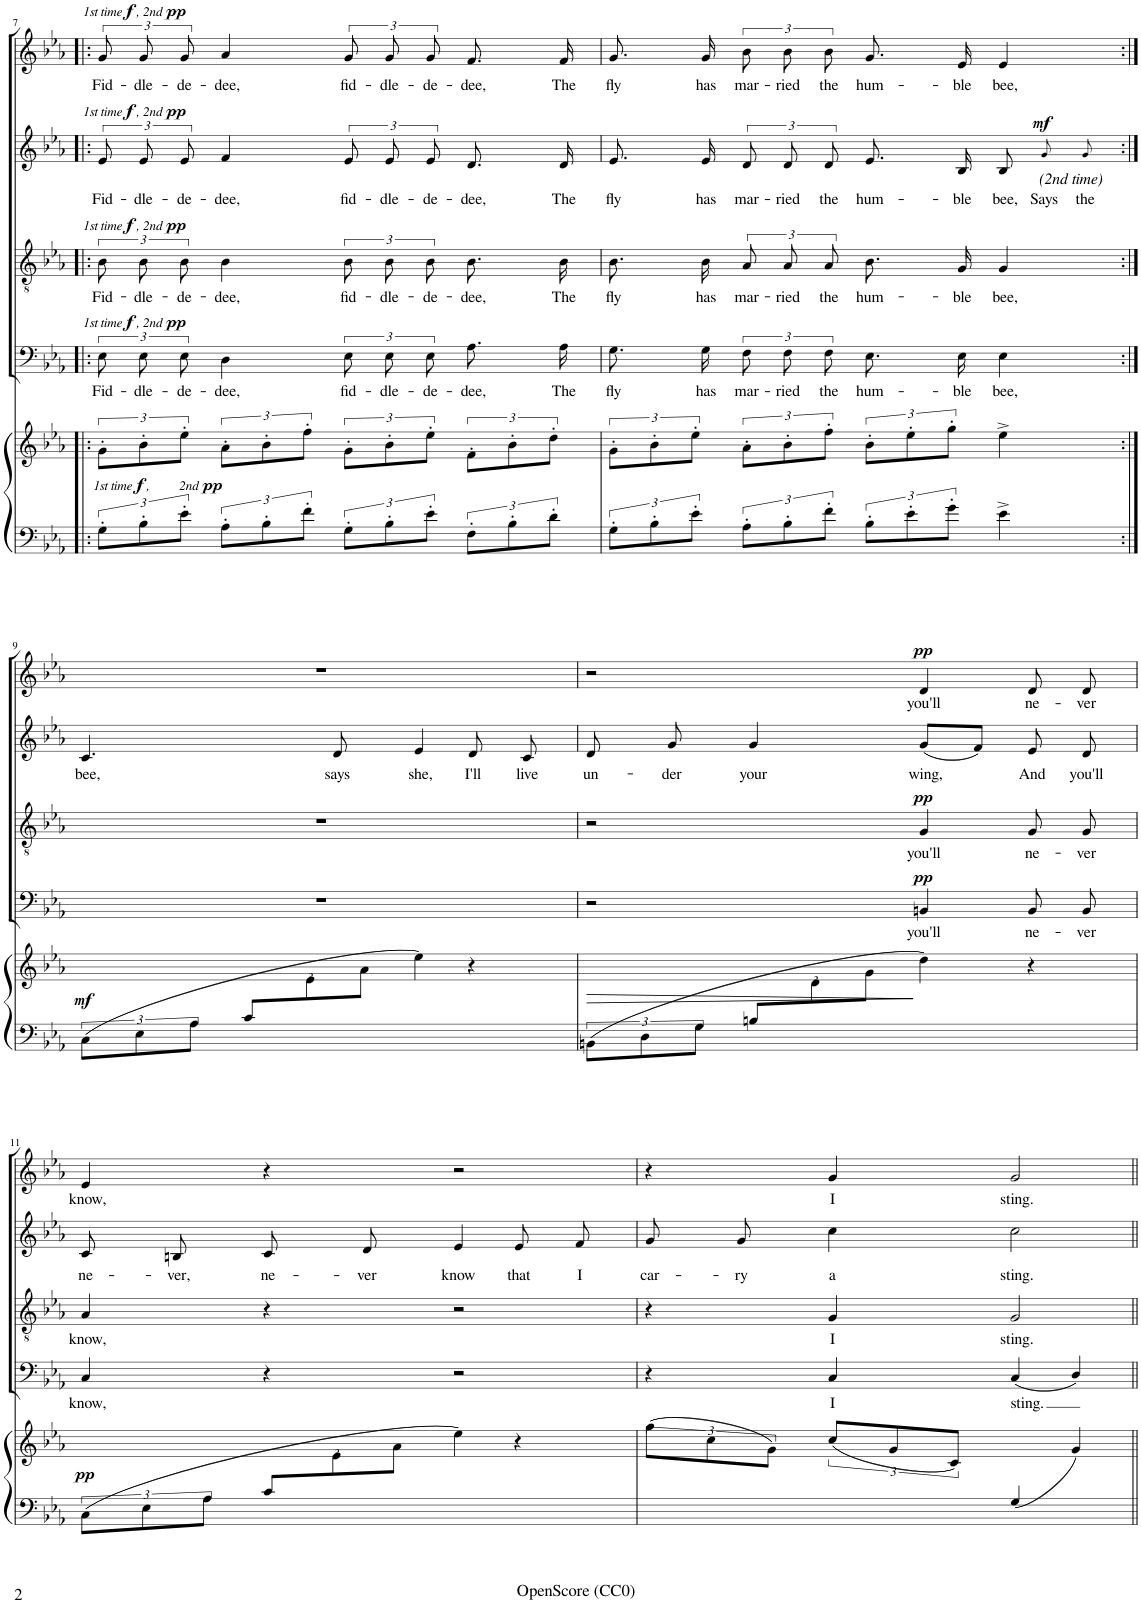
**kern	**kern	**dynam	**kern	**text	**dynam	**kern	**text	**dynam	**kern	**text	**dynam	**kern	**text	**dynam
*part5	*part5	*part5	*part4	*part4	*part4	*part3	*part3	*part3	*part2	*part2	*part2	*part1	*part1	*part1
*staff6	*staff5	*staff5/6	*staff4	*staff4	*staff4	*staff3	*staff3	*staff3	*staff2	*staff2	*staff2	*staff1	*staff1	*staff1
*I"Piano (For practice only)	*	*	*I"Bass	*	*	*I"Tenor	*	*	*I"Alto	*	*	*I"Soprano	*	*
*I'Pno	*	*	*	*	*	*	*	*	*	*	*	*	*	*
!!LO:PB:g=z
*clefF4	*clefG2	*	*clefF4	*	*	*clefGv2	*	*	*clefG2	*	*	*clefG2	*	*
*	*	*	*	*	*	*Trd1c2	*	*	*Trd4c7	*	*	*	*	*
*k[b-e-a-]	*k[b-e-a-]	*	*k[b-e-a-]	*	*	*k[b-e-a-]	*	*	*k[b-e-a-]	*	*	*k[b-e-a-]	*	*
*M4/4	*M4/4	*	*M4/4	*	*	*M4/4	*	*	*M4/4	*	*	*M4/4	*	*
*met(c)	*met(c)	*	*met(c)	*	*	*met(c)	*	*	*met(c)	*	*	*met(c)	*	*
=7!|:	=7!|:	=7!|:	=7!|:	=7!|:	=7!|:	=7!|:	=7!|:	=7!|:	=7!|:	=7!|:	=7!|:	=7!|:	=7!|:	=7!|:
!	!	!LO:DY:b	!	!LO:LY:b	!	!	!LO:LY:b	!	!	!LO:LY:b	!	!	!LO:LY:b	!
!	!	!LO:DY:n=1:b	!	!	!	!	!	!	!	!	!	!	!	!
!	!	!LO:DY:n=2:b	!	!	!LO:DY:a	!	!	!	!	!	!	!	!	!
!	!	!	!	!	!LO:DY:n=1:a	!	!	!	!	!	!	!	!	!
!	!	!	!	!	!LO:DY:n=2:a	!	!	!	!	!	!	!	!	!
!	!	!	!	!	!LO:DY:n=3:a	!	!	!LO:DY:a	!	!	!	!	!	!
!	!	!	!	!	!	!	!	!LO:DY:n=1:a	!	!	!	!	!	!
!	!	!	!	!	!	!	!	!LO:DY:n=2:a	!	!	!	!	!	!
!	!	!	!	!	!	!	!	!LO:DY:n=3:a	!	!	!LO:DY:a	!	!	!
!	!	!	!	!	!	!	!	!	!	!	!LO:DY:n=1:a	!	!	!
!	!	!	!	!	!	!	!	!	!	!	!LO:DY:n=2:a	!	!	!
!	!	!	!	!	!	!	!	!	!	!	!LO:DY:n=3:a	!	!	!LO:DY:a
!	!	!	!	!	!	!	!	!	!	!	!	!	!	!LO:DY:n=1:a
!	!	!	!	!	!	!	!	!	!	!	!	!	!	!LO:DY:n=2:a
!	!	!	!	!	!	!	!	!	!	!	!	!	!	!LO:DY:n=3:a
12G'\L	12g'\L	other-dynamics f other-dynamics	12E-\L	Fid-	other-dynamics f other-dynamics pp	12B-\L	Fid-	other-dynamics f other-dynamics pp	12e-/	Fid-	other-dynamics f other-dynamics pp	12g/L	Fid-	other-dynamics f other-dynamics pp
!	!	!	!	!LO:LY:b	!	!	!LO:LY:b	!	!	!LO:LY:b	!	!	!LO:LY:b	!
12B-'\	12b-'\	.	12E-\	-dle-	.	12B-\	-dle-	.	12e-/	-dle-	.	12g/	-dle-	.
!	!	!LO:DY:n=3:b	!	!LO:LY:b	!	!	!LO:LY:b	!	!	!LO:LY:b	!	!	!LO:LY:b	!
!	!	!LO:DY:n=4:b	!	!	!	!	!	!	!	!	!	!	!	!
12e-'\J	12ee-'\J	other-dynamics pp	12E-\J	-de-	.	12B-\J	-de-	.	12e-/	-de-	.	12g/J	-de-	.
!	!	!	!	!LO:LY:b	!	!	!LO:LY:b	!	!	!LO:LY:b	!	!	!LO:LY:b	!
12A-'\L	12a-'\L	.	4D\	-dee,	.	4B-\	-dee,	.	4f/	-dee,	.	4a-/	-dee,	.
12B-'\	12b-'\	.	.	.	.	.	.	.	.	.	.	.	.	.
12f'\J	12ff'\J	.	.	.	.	.	.	.	.	.	.	.	.	.
!	!	!	!	!LO:LY:b	!	!	!LO:LY:b	!	!	!LO:LY:b	!	!	!LO:LY:b	!
12G'\L	12g'\L	.	12E-\L	fid-	.	12B-\L	fid-	.	12e-/	fid-	.	12g/L	fid-	.
!	!	!	!	!LO:LY:b	!	!	!LO:LY:b	!	!	!LO:LY:b	!	!	!LO:LY:b	!
12B-'\	12b-'\	.	12E-\	-dle-	.	12B-\	-dle-	.	12e-/	-dle-	.	12g/	-dle-	.
!	!	!	!	!LO:LY:b	!	!	!LO:LY:b	!	!	!LO:LY:b	!	!	!LO:LY:b	!
12e-'\J	12ee-'\J	.	12E-\J	-de-	.	12B-\J	-de-	.	12e-/	-de-	.	12g/J	-de-	.
!	!	!	!	!LO:LY:b	!	!	!LO:LY:b	!	!	!LO:LY:b	!	!	!LO:LY:b	!
12F'\L	12f'\L	.	8.A-\L	-dee,	.	8.B-\L	-dee,	.	8.d/	-dee,	.	8.f/L	-dee,	.
12B-'\	12b-'\	.	.	.	.	.	.	.	.	.	.	.	.	.
12d'\J	12dd'\J	.	.	.	.	.	.	.	.	.	.	.	.	.
!	!	!	!	!LO:LY:b	!	!	!LO:LY:b	!	!	!LO:LY:b	!	!	!LO:LY:b	!
.	.	.	16A-\Jk	The	.	16B-\Jk	The	.	16d/	The	.	16f/Jk	The	.
=8	=8	=8	=8	=8	=8	=8	=8	=8	=8	=8	=8	=8	=8	=8
!	!	!	!	!LO:LY:b	!	!	!LO:LY:b	!	!	!LO:LY:b	!	!	!LO:LY:b	!
12G'\L	12g'\L	.	8.G\L	fly	.	8.B-\L	fly	.	8.e-/	fly	.	8.g/L	fly	.
12B-'\	12b-'\	.	.	.	.	.	.	.	.	.	.	.	.	.
12e-'\J	12ee-'\J	.	.	.	.	.	.	.	.	.	.	.	.	.
!	!	!	!	!LO:LY:b	!	!	!LO:LY:b	!	!	!LO:LY:b	!	!	!LO:LY:b	!
.	.	.	16G\Jk	has	.	16B-\Jk	has	.	16e-/	has	.	16g/Jk	has	.
!	!	!	!	!LO:LY:b	!	!	!LO:LY:b	!	!	!LO:LY:b	!	!	!LO:LY:b	!
12A-'\L	12a-'\L	.	12F\L	mar-	.	12A-/L	mar-	.	12d/	mar-	.	12b-\L	mar-	.
!	!	!	!	!LO:LY:b	!	!	!LO:LY:b	!	!	!LO:LY:b	!	!	!LO:LY:b	!
12B-'\	12b-'\	.	12F\	-ried	.	12A-/	-ried	.	12d/	-ried	.	12b-\	-ried	.
!	!	!	!	!LO:LY:b	!	!	!LO:LY:b	!	!	!LO:LY:b	!	!	!LO:LY:b	!
12f'\J	12ff'\J	.	12F\J	the	.	12A-/J	the	.	12d/	the	.	12b-\J	the	.
!	!	!	!	!LO:LY:b	!	!	!LO:LY:b	!	!	!LO:LY:b	!	!	!LO:LY:b	!
12B-'\L	12b-'\L	.	8.E-\L	hum-	.	8.B-/L	hum-	.	8.e-/	hum-	.	8.g/L	hum-	.
12e-'\	12ee-'\	.	.	.	.	.	.	.	.	.	.	.	.	.
12g'\J	12gg'\J	.	.	.	.	.	.	.	.	.	.	.	.	.
!	!	!	!	!LO:LY:b	!	!	!LO:LY:b	!	!	!LO:LY:b	!	!	!LO:LY:b	!
.	.	.	16E-\Jk	-ble	.	16G/Jk	-ble	.	16B-/	-ble	.	16e-/Jk	-ble	.
!	!	!	!	!LO:LY:b	!	!	!LO:LY:b	!	!	!LO:LY:b	!	!	!LO:LY:b	!
4e-^\	4ee-^\	.	4E-\	bee,	.	4G/	bee,	.	12B-/	bee,	.	4e-/	bee,	.
!	!	!	!	!	!	!	!	!	!LO:TX:b:i:t=(2nd time)	!	!	!	!	!
!	!	!	!	!	!	!	!	!	!	!LO:LY:b	!LO:DY:a	!	!	!
.	.	.	.	.	.	.	.	.	12g!/	Says	mf	.	.	.
!	!	!	!	!	!	!	!	!	!	!LO:LY:b	!	!	!	!
.	.	.	.	.	.	.	.	.	12g!/	the	.	.	.	.
!!LO:LB:g=z
=9:|!	=9:|!	=9:|!	=9:|!	=9:|!	=9:|!	=9:|!	=9:|!	=9:|!	=9:|!	=9:|!	=9:|!	=9:|!	=9:|!	=9:|!
*^	*	*	*	*	*	*	*	*	*	*	*	*	*	*
!	!	!	!LO:DY:b	!	!	!	!	!	!	!	!LO:LY:b	!	!	!	!
(12C\L	1ryy	3ryy	mf	1r	.	.	1r	.	.	4.c/	bee,	.	1r	.	.
12E-\	.	.	.	.	.	.	.	.	.	.	.	.	.	.	.
12A-\J	.	.	.	.	.	.	.	.	.	.	.	.	.	.	.
*Xbrackettup	*	*	*	*	*	*	*	*	*	*	*	*	*	*	*
12c/L	.	.	.	.	.	.	.	.	.	.	.	.	.	.	.
3%2ryy	.	12e-\	.	.	.	.	.	.	.	.	.	.	.	.	.
!	!	!	!	!	!	!	!	!	!	!	!LO:LY:b	!	!	!	!
.	.	.	.	.	.	.	.	.	.	8d/	says	.	.	.	.
.	.	12a-\J	.	.	.	.	.	.	.	.	.	.	.	.	.
!	!	!	!	!	!	!	!	!	!	!	!LO:LY:b	!	!	!	!
.	.	4ee-\)	.	.	.	.	.	.	.	4e-/	she,	.	.	.	.
!	!	!	!	!	!	!	!	!	!	!	!LO:LY:b	!	!	!	!
.	.	4r	.	.	.	.	.	.	.	8d/	I'll	.	.	.	.
!	!	!	!	!	!	!	!	!	!	!	!LO:LY:b	!	!	!	!
.	.	.	.	.	.	.	.	.	.	8c/	live	.	.	.	.
=10	=10	=10	=10	=10	=10	=10	=10	=10	=10	=10	=10	=10	=10	=10	=10
*brackettup	*	*	*	*	*	*	*	*	*	*	*	*	*	*	*
!	!	!	!LO:HP:b=2	!	!	!	!	!	!	!	!LO:LY:b	!	!	!	!
(12BBn\L	1ryy	3ryy	>	2r	.	.	2r	.	.	8d/	un-	.	2r	.	.
12D\	.	.	.	.	.	.	.	.	.	.	.	.	.	.	.
!	!	!	!	!	!	!	!	!	!	!	!LO:LY:b	!	!	!	!
.	.	.	.	.	.	.	.	.	.	8g/	-der	.	.	.	.
12G\J	.	.	.	.	.	.	.	.	.	.	.	.	.	.	.
*Xbrackettup	*	*	*	*	*	*	*	*	*	*	*	*	*	*	*
!	!	!	!	!	!	!	!	!	!	!	!LO:LY:b	!	!	!	!
12Bn/L	.	.	.	.	.	.	.	.	.	4g/	your	.	.	.	.
3%2ryy	.	12d\	.	.	.	.	.	.	.	.	.	.	.	.	.
.	.	12g\J	.	.	.	.	.	.	.	.	.	.	.	.	.
!	!	!	!	!	!LO:LY:b	!LO:DY:a	!	!LO:LY:b	!LO:DY:a	!	!LO:LY:b	!	!	!LO:LY:b	!LO:DY:a
.	.	4dd\)	]	4BBn/	you'll	pp	4G/	you'll	pp	(8g/L	wing,	.	4d/	you'll	pp
.	.	.	.	.	.	.	.	.	.	8f/J)	.	.	.	.	.
!	!	!	!	!	!LO:LY:b	!	!	!LO:LY:b	!	!	!LO:LY:b	!	!	!LO:LY:b	!
.	.	4r	.	8BB/L	ne-	.	8G/L	ne-	.	8e-/	And	.	8d/L	ne-	.
!	!	!	!	!	!LO:LY:b	!	!	!LO:LY:b	!	!	!LO:LY:b	!	!	!LO:LY:b	!
.	.	.	.	8BB/J	-ver	.	8G/J	-ver	.	8d/	you'll	.	8d/J	-ver	.
!!LO:LB:g=z
=11	=11	=11	=11	=11	=11	=11	=11	=11	=11	=11	=11	=11	=11	=11	=11
*brackettup	*	*	*	*	*	*	*	*	*	*	*	*	*	*	*
!	!	!	!LO:DY:b	!	!LO:LY:b	!	!	!LO:LY:b	!	!	!LO:LY:b	!	!	!LO:LY:b	!
(12C\L	1ryy	3ryy	pp	4C/	know,	.	4A-/	know,	.	8c/	ne-	.	4e-/	know,	.
12E-\	.	.	.	.	.	.	.	.	.	.	.	.	.	.	.
!	!	!	!	!	!	!	!	!	!	!	!LO:LY:b	!	!	!	!
.	.	.	.	.	.	.	.	.	.	8Bn/	-ver,	.	.	.	.
12A-\J	.	.	.	.	.	.	.	.	.	.	.	.	.	.	.
*Xbrackettup	*	*	*	*	*	*	*	*	*	*	*	*	*	*	*
!	!	!	!	!	!	!	!	!	!	!	!LO:LY:b	!	!	!	!
12c/L	.	.	.	4r	.	.	4r	.	.	8c/	ne-	.	4r	.	.
3%2ryy	.	12e-\	.	.	.	.	.	.	.	.	.	.	.	.	.
!	!	!	!	!	!	!	!	!	!	!	!LO:LY:b	!	!	!	!
.	.	.	.	.	.	.	.	.	.	8d/	-ver	.	.	.	.
.	.	12a-\J	.	.	.	.	.	.	.	.	.	.	.	.	.
!	!	!	!	!	!	!	!	!	!	!	!LO:LY:b	!	!	!	!
.	.	4ee-\)	.	2r	.	.	2r	.	.	4e-/	know	.	2r	.	.
!	!	!	!	!	!	!	!	!	!	!	!LO:LY:b	!	!	!	!
.	.	4r	.	.	.	.	.	.	.	8e-/	that	.	.	.	.
!	!	!	!	!	!	!	!	!	!	!	!LO:LY:b	!	!	!	!
.	.	.	.	.	.	.	.	.	.	8f/	I	.	.	.	.
=12	=12	=12	=12	=12	=12	=12	=12	=12	=12	=12	=12	=12	=12	=12	=12
!	!	!	!	!	!	!	!	!	!	!	!LO:LY:b	!	!	!	!
2ryy	1ryy	(12gg\L	.	4r	.	.	4r	.	.	8g/	car-	.	4r	.	.
.	.	12cc\	.	.	.	.	.	.	.	.	.	.	.	.	.
!	!	!	!	!	!	!	!	!	!	!	!LO:LY:b	!	!	!	!
.	.	.	.	.	.	.	.	.	.	8g/	-ry	.	.	.	.
.	.	12g\J)	.	.	.	.	.	.	.	.	.	.	.	.	.
!	!	!	!	!	!LO:LY:b	!	!	!LO:LY:b	!	!	!LO:LY:b	!	!	!LO:LY:b	!
.	.	(12cc/L	.	4C/	I	.	4G/	I	.	4cc\	a	.	4g/	I	.
.	.	12g/	.	.	.	.	.	.	.	.	.	.	.	.	.
.	.	12c/J)	.	.	.	.	.	.	.	.	.	.	.	.	.
!	!	!	!	!	!LO:LY:b	!	!	!LO:LY:b	!	!	!LO:LY:b	!	!	!LO:LY:b	!
(4G/	.	4ryy	.	(4C/	sting.	.	2G/	sting.	.	2cc\	sting.	.	2g/	sting.	.
4ryy	.	4g/)	.	4D/)	.	.	.	.	.	.	.	.	.	.	.
*v	*v	*	*	*	*	*	*	*	*	*	*	*	*	*	*
=||	=||	=||	=||	=||	=||	=||	=||	=||	=||	=||	=||	=||	=||	=||
*-	*-	*-	*-	*-	*-	*-	*-	*-	*-	*-	*-	*-	*-	*-
